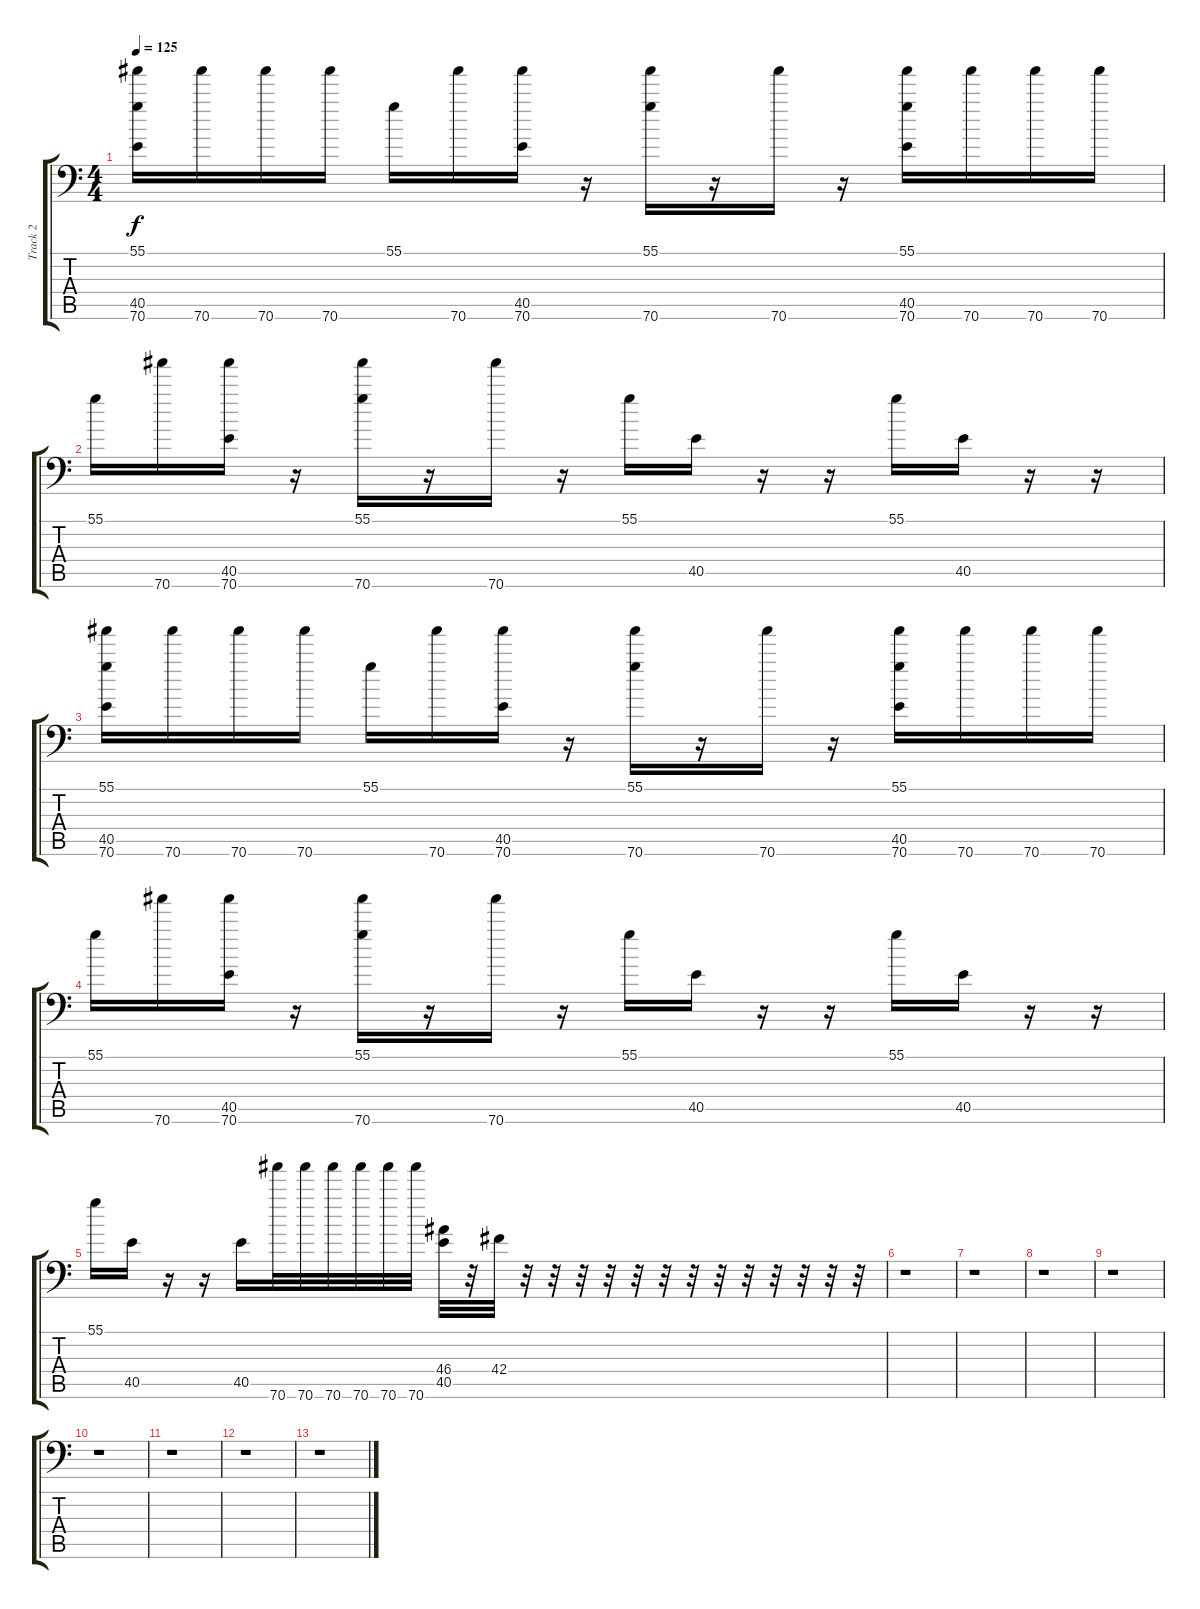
\track ("Track 2" "Track 2") {instrument acousticgrandpiano}
\staff {score tabs}
\tuning (C-1 C-1 C-1 C-1 C-1 C-1) {hide}
\ts (4 4)
\tempo 125
\clef f4
\ks c
(55.1 40.5 70.6).16{dy f} 70.6.16 70.6.16 70.6.16 55.1.16 70.6.16 (40.5 70.6).16 r.16 (55.1 70.6).16 r.16 70.6.16 r.16 (55.1 40.5 70.6).16 70.6.16 70.6.16 70.6.16 |
55.1.16 70.6.16 (40.5 70.6).16 r.16 (55.1 70.6).16 r.16 70.6.16 r.16 55.1.16 40.5.16 r.16 r.16 55.1.16 40.5.16 r.16 r.16 |
(55.1 40.5 70.6).16 70.6.16 70.6.16 70.6.16 55.1.16 70.6.16 (40.5 70.6).16 r.16 (55.1 70.6).16 r.16 70.6.16 r.16 (55.1 40.5 70.6).16 70.6.16 70.6.16 70.6.16 |
55.1.16 70.6.16 (40.5 70.6).16 r.16 (55.1 70.6).16 r.16 70.6.16 r.16 55.1.16 40.5.16 r.16 r.16 55.1.16 40.5.16 r.16 r.16 |
55.1.16 40.5.16 r.16 r.16 40.5.16 70.6.32 70.6.32 70.6.32 70.6.32 70.6.32 70.6.32 (46.4 40.5).32 r.32 42.4.32 r.32 r.32 r.32 r.32 r.32 r.32 r.32 r.32 r.32 r.32 r.32 r.32 r.32 |
r.1 |
r.1 |
r.1 |
r.1 |
r.1 |
r.1 |
r.1 |
r.1
